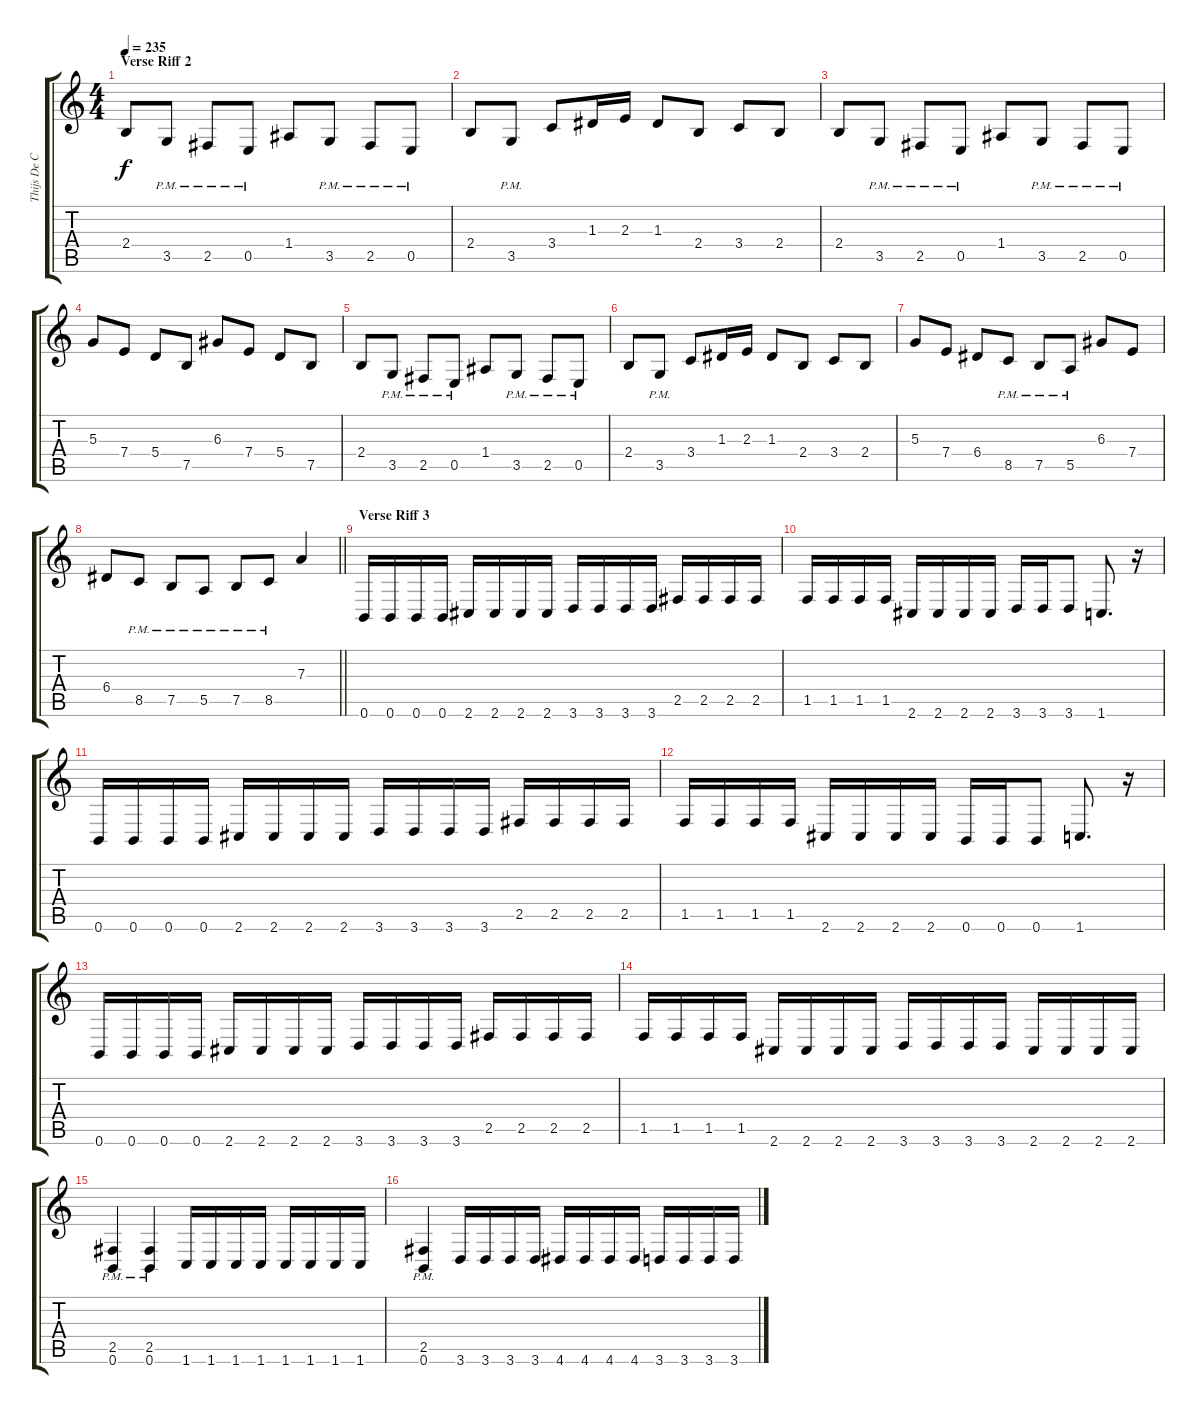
\track ("Thijs De Cloedt" "Thijs De C") {instrument overdrivenguitar}
\staff {score tabs}
\tuning (B3 Gb3 D3 A2 E2 B1) {hide}
\ts (4 4)
\section ("" "Verse Riff 2")
\tempo 235
\clef g2
\ks c
2.4.8{dy f} 3.5{pm}.8 2.5{pm}.8 0.5{pm}.8 1.4.8 3.5{pm}.8 2.5{pm}.8 0.5{pm}.8 |
2.4.8 3.5{pm}.8 3.4.8 1.3.16 2.3.16 1.3.8 2.4.8 3.4.8 2.4.8 |
2.4.8 3.5{pm}.8 2.5{pm}.8 0.5{pm}.8 1.4.8 3.5{pm}.8 2.5{pm}.8 0.5{pm}.8 |
5.3.8 7.4.8 5.4.8 7.5.8 6.3.8 7.4.8 5.4.8 7.5.8 |
2.4.8 3.5{pm}.8 2.5{pm}.8 0.5{pm}.8 1.4.8 3.5{pm}.8 2.5{pm}.8 0.5{pm}.8 |
2.4.8 3.5{pm}.8 3.4.8 1.3.16 2.3.16 1.3.8 2.4.8 3.4.8 2.4.8 |
5.3.8 7.4.8 6.4.8 8.5{pm}.8 7.5{pm}.8 5.5{pm}.8 6.3.8 7.4.8 |
\barLineRight lightlight
6.4.8 8.5{pm}.8 7.5{pm}.8 5.5{pm}.8 7.5{pm}.8 8.5{pm}.8 7.3.4 |
\section ("" "Verse Riff 3")
0.6.16 0.6.16 0.6.16 0.6.16 2.6.16 2.6.16 2.6.16 2.6.16 3.6.16 3.6.16 3.6.16 3.6.16 2.5.16 2.5.16 2.5.16 2.5.16 |
1.5.16 1.5.16 1.5.16 1.5.16 2.6.16 2.6.16 2.6.16 2.6.16 3.6.16 3.6.16 3.6.8 1.6.8{d} r.16 |
0.6.16 0.6.16 0.6.16 0.6.16 2.6.16 2.6.16 2.6.16 2.6.16 3.6.16 3.6.16 3.6.16 3.6.16 2.5.16 2.5.16 2.5.16 2.5.16 |
1.5.16 1.5.16 1.5.16 1.5.16 2.6.16 2.6.16 2.6.16 2.6.16 0.6.16 0.6.16 0.6.8 1.6.8{d} r.16 |
0.6.16 0.6.16 0.6.16 0.6.16 2.6.16 2.6.16 2.6.16 2.6.16 3.6.16 3.6.16 3.6.16 3.6.16 2.5.16 2.5.16 2.5.16 2.5.16 |
1.5.16 1.5.16 1.5.16 1.5.16 2.6.16 2.6.16 2.6.16 2.6.16 3.6.16 3.6.16 3.6.16 3.6.16 2.6.16 2.6.16 2.6.16 2.6.16 |
(2.5{pm} 0.6{pm}).4 (2.5{pm} 0.6{pm}).4 1.6.16 1.6.16 1.6.16 1.6.16 1.6.16 1.6.16 1.6.16 1.6.16 |
(2.5{pm} 0.6{pm}).4 3.6.16 3.6.16 3.6.16 3.6.16 4.6.16 4.6.16 4.6.16 4.6.16 3.6.16 3.6.16 3.6.16 3.6.16
